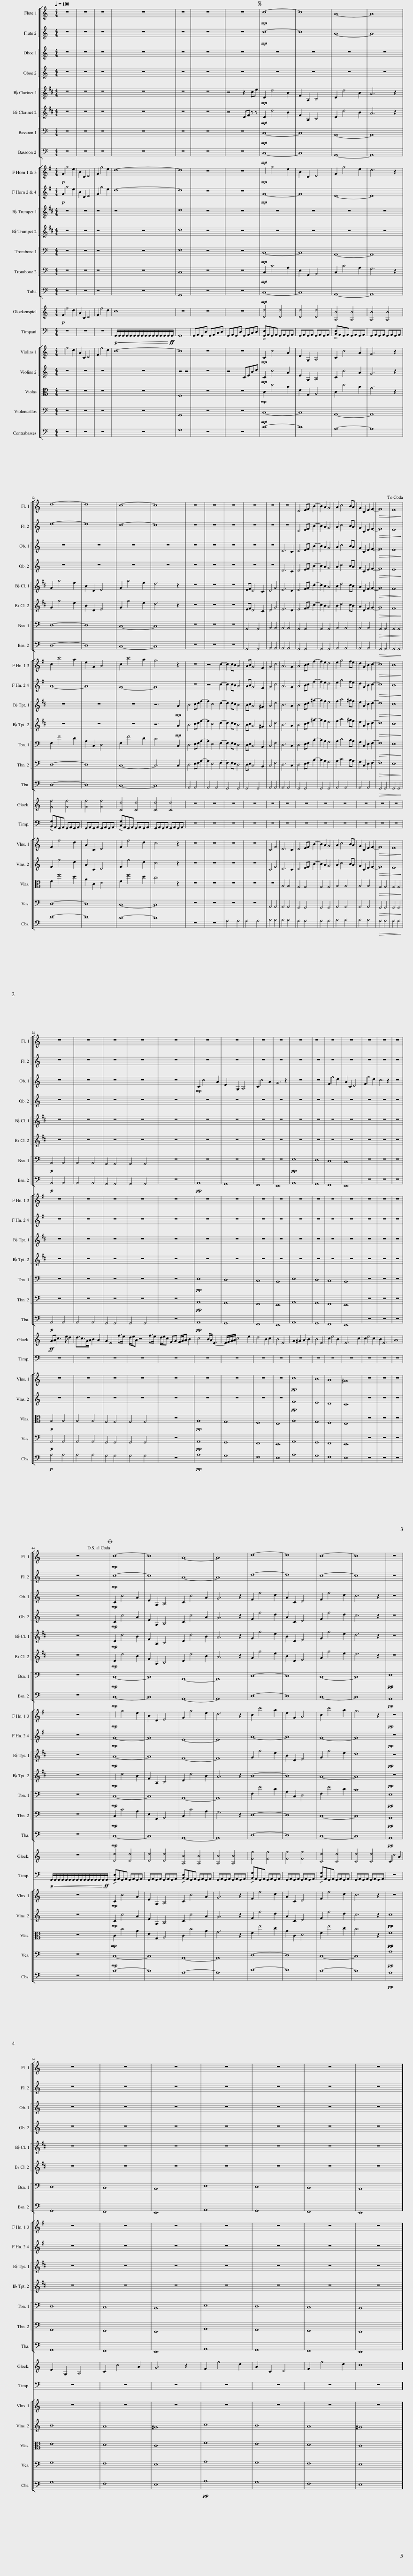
X:1
%%score [ [ 1 2 ] [ 3 4 ] [ 5 6 ] [ 7 8 ] ] [ [ 9 10 ] [ 11 12 ] [ 13 14 ] 15 ] 16 17 [ [ 18 19 ] 20 21 22 ]
L:1/8
Q:1/4=100
M:4/4
I:linebreak $
K:C
V:1 treble
V:2 treble
V:3 treble
V:4 treble
V:5 treble transpose=-2
V:6 treble transpose=-2
V:7 bass
V:8 bass
V:9 treble transpose=-7
V:10 treble transpose=-7
V:11 treble transpose=-2
V:12 treble transpose=-2
V:13 bass
V:14 bass
V:15 bass
V:16 treble transpose=24
V:17 bass
V:18 treble
V:19 treble
V:20 alto
V:21 bass
V:22 bass transpose=-12
V:1
 z8 | z8 | z8 | z8 | z8 | %5
 z8 | z8 |S!mp! c8- | c8 | A8- | %10
 A8 |$ d8- | d8 | c8- | c8 | %15
 z8 | z8 | z8 | z8 | z8 | %20
 z8 | D4 EF B2- | B2 A2 G4 | A2 c4 BA | G2 C2 E2 F2- | %25
!>(! F8 | E8!>)!!dacoda! |$ z8 | z8 | z8 | %30
 z8 | z8 | z8 | z8 | z8 | %35
 z8 | z8 | z8 | z8 | z8 | %40
 z8 | z8 | z8 |$ z8!D.S.! |O!mp! c8- | %45
 c8 | A8- | A8 | d8- | d8 | %50
 c8- | c8 | z8 |$ z8 | z8 | %55
 z8 | z8 | z8 | z8 | z8 |] %60
V:2
 z8 | z8 | z8 | z8 | z8 | %5
 z8 | z8 |!mp! c8- | c8 | A8- | %10
 A8 |$ d8- | d8 | c8- | c8 | %15
 z8 | z8 | z8 | z8 | z8 | %20
 z8 | D4 EF B2- | B2 A2 G4 | A2 c4 BA | G2 C2 E2 F2- | %25
!>(! F8 | E8!>)! |$ z8 | z8 | z8 | %30
 z8 | z8 | z8 | z8 | z8 | %35
 z8 | z8 | z8 | z8 | z8 | %40
 z8 | z8 | z8 |$ z8 |!mp! c8- | %45
 c8 | A8- | A8 | d8- | d8 | %50
 c8- | c8 | z8 |$ z8 | z8 | %55
 z8 | z8 | z8 | z8 | z8 |] %60
V:3
 z8 | z8 | z8 | z8 | z8 | %5
 z8 | z8 | z8 | z8 | z8 | %10
 z8 |$ z8 | z8 | z8 | z8 | %15
 z8 | z8 | z8 | z8 | z8 | %20
 D6 C2 | D4 EF B2- | B2 A2 G4 | A2 c4 BA | G2 C2 E2 F2- | %25
!>(! F8 | E8!>)! |$ z8 | z8 | z8 | %30
 z8 | z8 |!mp! C2 c4 A2 | E2 G,2 A,4 | C2 c4 A2 | %35
 G6 z2 | z8 | z8 | F2 f4 d2 | A2 C2 D4 | %40
 F2 f4 d2 | c6 z2 | z8 |$ z8 |!mp! C2 c4 A2 | %45
 E2 G,2 A,4 | C2 c4 A2 | G6 z2 | F2 f4 d2 | A2 C2 D4 | %50
 F2 f4 d2 | c6 z2 | z8 |$ z8 | z8 | %55
 z8 | z8 | z8 | z8 | z8 |] %60
V:4
 z8 | z8 | z8 | z8 | z8 | %5
 z8 | z8 | z8 | z8 | z8 | %10
 z8 |$ z8 | z8 | z8 | z8 | %15
 z8 | z8 | z8 | z8 | z8 | %20
 D6 C2 | D4 EF B2- | B2 A2 G4 | A2 c4 BA | G2 C2 E2 F2- | %25
!>(! F8 | E8!>)! |$ z8 | z8 | z8 | %30
 z8 | z8 | z8 | z8 | z8 | %35
 z8 | z8 | z8 | z8 | z8 | %40
 z8 | z8 | z8 |$ z8 |!mp! C2 c4 A2 | %45
 E2 G,2 A,4 | C2 c4 A2 | G6 z2 | F2 f4 d2 | A2 C2 D4 | %50
 F2 f4 d2 | c6 z2 | z8 |$ z8 | z8 | %55
 z8 | z8 | z8 | z8 | z8 |] %60
V:5
[K:D] z8 | z8 | z8 | z8 | z8 | %5
 z8 | z4 z2 ce |!mp! D2 d4 B2 | F2 A,2 B,4 | D2 d4 B2 | %10
 A6 z2 |$ G2 g4 e2 | B2 D2 E4 | G2 g4 e2 | d6 z2 | %15
 z8 | z8 | z8 | EF D4 C2 | D4 G4 | %20
 E6 D2 | E4 FG c2- | c2 B2 A4 | B2 d4 cB | A2 D2 F2 G2- | %25
!>(! G8 | F8!>)! |$ z8 | z8 | z8 | %30
 z8 | z8 | z8 | z8 | z8 | %35
 z8 | z8 | z8 | z8 | z8 | %40
 z8 | z8 | z8 |$ z8 |!mp! D2 d4 B2 | %45
 F2 A,2 B,4 | D2 d4 B2 | A6 z2 | G2 g4 e2 | B2 D2 E4 | %50
 G2 g4 e2 | d6 z2 | z8 |$ z8 | z8 | %55
 z8 | z8 | z8 | z8 | z8 |] %60
V:6
[K:D] z8 | z8 | z8 | z8 | z8 | %5
 z8 | z4 DF z z |!mp! D2 d4 B2 | F2 A,2 B,4 | D2 d4 B2 | %10
 A6 z2 |$ G2 g4 e2 | B2 D2 E4 | G2 g4 e2 | d6 z2 | %15
 z8 | z8 | z8 | EF D4 C2 | D4 G4 | %20
 E6 D2 | E4 FG c2- | c2 B2 A4 | B2 d4 cB | A2 D2 F2 G2- | %25
!>(! G8 | F8!>)! |$ z8 | z8 | z8 | %30
 z8 | z8 | z8 | z8 | z8 | %35
 z8 | z8 | z8 | z8 | z8 | %40
 z8 | z8 | z8 |$ z8 |!mp! D2 d4 B2 | %45
 F2 A,2 B,4 | D2 d4 B2 | A6 z2 | G2 g4 e2 | B2 D2 E4 | %50
 G2 g4 e2 | d6 z2 | z8 |$ z8 | z8 | %55
 z8 | z8 | z8 | z8 | z8 |] %60
V:7
 z8 | z8 | z8 | z8 | z8 | %5
 z8 | z8 |!mp! C,8- | C,8 | A,,8- | %10
 A,,8 |$ D,8- | D,8 | C,8- | C,8 | %15
 z8 | z8 | z8 | G,,4 G,,4 | A,,4 A,,4 | %20
 A,,4 A,,4 | G,,4 G,,4 | G,,4 G,,4 | A,,4 A,,4 | A,,4 A,,4 | %25
!>(! G,,4 G,,4 | G,,4 G,,4!>)! |$!p! A,,4 A,,4 | A,,4 A,,4 | G,,4 G,,4 | %30
 G,,4 G,,4 | z8 | z8 | z8 | z8 | %35
 z8 |!pp! E,8 | D,8 | C,8 | B,,8 | %40
 z8 | z8 | z8 |$ z8 |!mp! C,8- | %45
 C,8 | A,,8- | A,,8 | D,8- | D,8 | %50
 C,8- | C,8 |!pp!!pp! E,8 |$ D,8 | C,8 | %55
 B,,8 | E,8 | D,8 | C,8 | B,,8 |] %60
V:8
 z8 | z8 | z8 | z8 | z8 | %5
 z8 | z8 |!mp! C,8- | C,8 | A,,8- | %10
 A,,8 |$ D,8- | D,8 | C,8- | C,8 | %15
 z8 | z8 | z8 | G,,4 G,,4 | A,,4 A,,4 | %20
 A,,4 A,,4 | G,,4 G,,4 | G,,4 G,,4 | A,,4 A,,4 | A,,4 A,,4 | %25
!>(! G,,4 G,,4 | G,,4 G,,4!>)! |$!p! A,,4 A,,4 | A,,4 A,,4 | G,,4 G,,4 | %30
 G,,4 G,,4 | z8 |!pp! A,,8 | G,,8 | F,,8 | %35
 E,,8 | A,,8 | G,,8 | F,,8 | E,,8 | %40
 z8 | z8 | z8 |$ z8 |!mp! C,8- | %45
 C,8 | A,,8- | A,,8 | D,8- | D,8 | %50
 C,8- | C,8 |!pp! A,,8 |$ G,,8 | F,,8 | %55
 E,,8 | A,,8 | G,,8 | F,,8 | E,,8 |] %60
V:9
[K:G]!p! G2 g4 e2 | B2 D2 E4 | G2 g4 e2 | d8- | d8 | %5
 z8 | z8 |!mp! x2 g4 e2 | B2 D2 E4 | G2 g4 e2 | %10
 d6 z2 |$ c2 c'4 a2 | e2 G2 A4 | c2 c'4 a2 | g6 z2 | %15
 z8 | z6 c2- | c2 cB A4 | AB G4 F2 | G4 c4 | %20
 A6 G2 | A4 Bc f2- | f2 e2 d4 | e2 g4 fe | d2 G2 B2 c2- | %25
!>(! c8 | B8!>)! |$ z8 | z8 | z8 | %30
 z8 | z8 | z8 | z8 | z8 | %35
 z8 | z8 | z8 | z8 | z8 | %40
 z8 | z8 | z8 |$ z8 |!mp! x2 g4 e2 | %45
 B2 D2 E4 | G2 g4 e2 | d6 z2 | c2 c'4 a2 | e2 G2 A4 | %50
 c2 c'4 a2 | g6 z2 |!pp! z8 |$ z8 | z8 | %55
 z8 | z8 | z8 | z8 | z8 |] %60
V:10
[K:G]!p! G2 g4 e2 | B2 D2 E4 | G2 g4 e2 | d8- | d8 | %5
 z8 | z8 |!mp! G8- | G8 | E8- | %10
 E8 |$ A8- | A8 | G8- | G8 | %15
 z8 | z6 c2- | c2 cB A4 | AB G4 F2 | G4 c4 | %20
 A6 G2 | A4 Bc f2- | f2 e2 d4 | e2 g4 fe | d2 G2 B2 c2- | %25
!>(! c8 | B8!>)! |$ z8 | z8 | z8 | %30
 z8 | z8 | z8 | z8 | z8 | %35
 z8 | z8 | z8 | z8 | z8 | %40
 z8 | z8 | z8 |$ z8 |!mp! G8- | %45
 G8 | E8- | E8 | A8- | A8 | %50
 G8- | G8 |!pp! z8 |$ z8 | z8 | %55
 z8 | z8 | z8 | z8 | z8 |] %60
V:11
[K:D] z8 | z8 | z8 | z8 | d8 | %5
 z8 | z8 | z8 | z8 | z8 | %10
 z8 |$ z8 | z8 | z8 | z6!mp! A2 | %15
 B4 cd f2- | f2 c4 d2- | d2 dc B4 | Bc A4 ^G2 | A4 d4 | %20
 B6 A2 | B4 cd ^g2- | g2 f2 e4 | f2 a4 ^gf | e2 A2 c2 d2- | %25
!>(! d8 | c8!>)! |$ z8 | z8 | z8 | %30
 z8 | z8 | z8 | z8 | z8 | %35
 z8 | z8 | z8 | z8 | z8 | %40
 z8 | z8 | z8 |$ z8 |!mp! A8- | %45
 A8 | F8- | F8 | G2 g4 e2 | B2 D2 E4 | %50
 G2 g4 e2 | d8 |!pp! z8 |$ z8 | z8 | %55
 z8 | z8 | z8 | z8 | z8 |] %60
V:12
[K:D] z8 | z8 | z8 | z8 | d8 | %5
 z8 | z8 | z8 | z8 | z8 | %10
 z8 |$ z8 | z8 | z8 | z6!mp! A2 | %15
 B4 cd f2- | f2 c4 d2- | d2 dc B4 | Bc A4 ^G2 | A4 d4 | %20
 B6 A2 | B4 cd ^g2- | g2 f2 e4 | f2 a4 ^gf | e2 A2 c2 d2- | %25
!>(! d8 | c8!>)! |$ z8 | z8 | z8 | %30
 z8 | z8 | z8 | z8 | z8 | %35
 z8 | z8 | z8 | z8 | z8 | %40
 z8 | z8 | z8 |$ z8 |!mp! x2 d4 B2 | %45
 F2 A,2 B,4 | D2 d4 B2 | A6 z2 | B8- | B8 | %50
 A8- | A8 |!pp! z8 |$ z8 | z8 | %55
 z8 | z8 | z8 | z8 | z8 |] %60
V:13
 z8 | z8 | z8 | z8 | F,8 | %5
 z8 | z8 |!mp! C,8- | C,8 | A,,8- | %10
 A,,8 |$ F,2 F4 D2 | A,2 C,2 D,4 | F,2 F4 D2 | C6 C,2 | %15
 D,4 E,F, A,2- | A,2 E,4 F,2- | F,2 F,E, D,4 | D,E, C,4 B,,2 | C,4 F,4 | %20
 D,6 C,2 | D,4 E,F, B,2- | B,2 A,2 G,4 | A,2 C4 B,A, | G,2 C,2 E,2 F,2- | %25
!>(! F,8 | E,8!>)! |$ z8 | z8 | z8 | %30
 z8 | z8 |!pp! E,8 | D,8 | C,8 | %35
 B,,8 | E,8 | D,8 | C,8 | B,,8 | %40
 z8 | z8 | z8 |$ z8 |!mp! C,8- | %45
 C,8 | A,,8- | A,,8 | F,2 F4 D2 | A,2 C,2 D,4 | %50
 F,2 F4 D2 | C8 |!pp! E,8 |$ D,8 | C,8 | %55
 B,,8 | E,8 | D,8 | C,8 | B,,8 |] %60
V:14
 z8 | z8 | z8 | z8 | C,8 | %5
 z8 | z8 |!mp! C,2 C4 A,2 | E,2 G,,2 A,,4 | C,2 C4 A,2 | %10
 G,6 z2 |$ D,8- | D,8 | C,8- | C,6 C,2 | %15
 D,4 E,F, A,2- | A,2 E,4 F,2- | F,2 F,E, D,4 | D,E, C,4 B,,2 | C,4 F,4 | %20
 D,6 C,2 | D,4 E,F, B,2- | B,2 A,2 G,4 | A,2 C4 B,A, | G,2 C,2 E,2 F,2- | %25
!>(! F,8 | E,8!>)! |$ z8 | z8 | z8 | %30
 z8 | z8 |!pp! A,,8 | G,,8 | F,,8 | %35
 E,,8 | A,,8 | G,,8 | F,,8 | E,,8 | %40
 z8 | z8 | z8 |$ z8 |!mp! C,2 C4 A,2 | %45
 E,2 G,,2 A,,4 | C,2 C4 A,2 | G,6 z2 | D,8- | D,8 | %50
 C,8- | C,8 |!pp! A,,8 |$ G,,8 | F,,8 | %55
 E,,8 | A,,8 | G,,8 | F,,8 | E,,8 |] %60
V:15
 z8 | z8 | z8 | z8 | G,,8 | %5
 z8 | z8 |!mp! C,8- | C,8 | A,,8- | %10
 A,,8 |$ D,8- | D,8 | C,8- | C,8 | %15
 A,,4 A,,4 | A,,4 A,,4 | G,,4 G,,4 | G,,4 G,,4 | A,,4 A,,4 | %20
 A,,4 A,,4 | G,,4 G,,4 | G,,4 G,,4 | A,,4 A,,4 | A,,4 A,,4 | %25
!>(! G,,4 G,,4 | G,,4 G,,4!>)! |$!p! A,,4 A,,4 | A,,4 A,,4 | G,,4 G,,4 | %30
 G,,4 G,,4 | z8 |!pp! A,,8 | G,,8 | F,,8 | %35
 E,,8 | A,,8 | G,,8 | F,,8 | E,,8 | %40
 z8 | z8 | z8 |$ z8 |!mp! C,8- | %45
 C,8 | A,,8- | A,,8 | D,8- | D,8 | %50
 C,8- | C,8 |!pp! A,,8 |$ G,,8 | F,,8 | %55
 E,,8 | A,,8 | G,,8 | F,,8 | E,,8 |] %60
V:16
!p! F2 f4 d2 | A2 C2 D4 | F2 f4 d2 | c8 | z8 | %5
 z8 | z8 | [Dd]4 [Dd]4 | [Dd]4 [Dd]4 | [A,B]4 [A,B]4 | %10
 [A,B]4 [A,B]4 |$ [Ff]4 [Ff]4 | [Ff]4 [Ff]4 | [Cd]4 [Cd]4 | [Cd]4 [Cd]4 | %15
 z8 | z8 | z8 | z8 | z8 | %20
 z8 | z8 | z8 | z8 | z8 | %25
 z8 | z8 |$!ff! GA c3 e d2 | d3/2c>GA/ B2 A2 | G2 E4 f>e | %30
 d/e/A z4 f>e | d/e/c FG F/G/A B2 | c4 B/A/ E3- | E/F/G/A/ c4 e2 | d4 B2 c2 | %35
 B4 E4 | G2 ^G2 A2 B2 | B4 E4 | c2 e4 B2 | E6 c2 | %40
 c2 e4 c2 | B2 E6 | A8 |$ z8 | [Dd]4 [Dd]4 | %45
 [Dd]4 [Dd]4 | [A,B]4 [A,B]4 | [A,B]4 [A,B]4 | [Ff]4 [Ff]4 | [Ff]4 [Ff]4 | %50
 [Cd]4 [Cd]4 | [Cd]4 [Cd]4 | C2 c4 A2 |$ E2 G,2 A,4 | C2 c4 A2 | %55
 G6 z2 | F2 f4 d2 | A2 C2 D4 | F2 f4 d2 | c8 |] %60
V:17
 z8 | z8 | z8 |!p!!<(! G,,/G,,/G,,/G,,/G,,/G,,/G,,/G,,/G,,/G,,/G,,/G,,/G,,/G,,/G,,/!ff!G,,/!<)! | G,,8 | %5
 G,,A,,G,,D, G,,A,,C,D, | G,,A,,G,,D, G,,A,,C,D, | !>![G,,E,]A,,G,,A,, G,,A,,G,,A,, | G,,A,,G,,A,, G,,A,,G,,A,, | !>![B,,E,]A,,G,,A,, G,,A,,G,,A,, | %10
 G,,A,,G,,A,, G,,A,,G,,A,, |$ !>![B,,G,]A,,G,,A,, G,,A,,G,,A,, | G,,A,,G,,A,, G,,A,,G,,A,, | !>![C,G,]A,,G,,A,, G,,A,,G,,A,, | G,,A,,G,,A,, G,,A,,G,,A,, | %15
 z8 | z8 | z8 | z8 | z8 | %20
 z8 | z8 | z8 | z8 | z8 | %25
 z8 | z8 |$ z8 | z8 | z8 | %30
 z8 | z8 | z8 | z8 | z8 | %35
 z8 | z8 | z8 | z8 | z8 | %40
 z8 | z8 | z8 |$!p!!<(! G,,/G,,/G,,/G,,/G,,/G,,/G,,/G,,/G,,/G,,/G,,/G,,/G,,/G,,/G,,/!ff!G,,/!<)! | !>![G,,E,]A,,G,,A,, G,,A,,G,,A,, | %45
 G,,A,,G,,A,, G,,A,,G,,A,, | !>![B,,E,]A,,G,,A,, G,,A,,G,,A,, | G,,A,,G,,A,, G,,A,,G,,A,, | !>![B,,G,]A,,G,,A,, G,,A,,G,,A,, | G,,A,,G,,A,, G,,A,,G,,A,, | %50
 !>![C,G,]A,,G,,A,, G,,A,,G,,A,, | G,,A,,G,,A,, G,,A,,G,,A,, | z8 |$ z8 | z8 | %55
 z8 | z8 | z8 | z8 | z8 |] %60
V:18
 x2 f4 d2 | A2 C2 D4 | F2 f4 d2 | c8- | c8 | %5
 z8 | z8 |!mp! C2 c4 A2 | E2 G,2 A,4 | C2 c4 A2 | %10
 G6 z2 |$ F2 f4 d2 | A2 C2 D4 | F2 f4 d2 | c6 z2 | %15
 z8 | z8 | z8 | z8 | C4 F4 | %20
 D6 C2 | D4 EF B2- | B2 A2 G4 | A2 c4 BA | G2 C2 E2 F2- | %25
!>(! F8 | E8!>)! |$ z8 | z8 | z8 | %30
 z8 | z8 | z8 | z8 | z8 | %35
 z8 |!pp! c8 | B8 | A8 | ^G8 | %40
 z8 | z8 | z8 |$ z8 |!mp! C2 c4 A2 | %45
 E2 G,2 A,4 | C2 c4 A2 | G6 z2 | F2 f4 d2 | A2 C2 D4 | %50
 F2 f4 d2 | c6 z2 | z8 |$ z8 | z8 | %55
 z8 | z8 | z8 | z8 | z8 |] %60
V:19
 z8 | z8 | z8 | z8 | z4 z4 | %5
 z8 | z4 CEBd |!mp! C2 c4 A2 | E2 G,2 A,4 | C2 c4 A2 | %10
 G6 z2 |$ F2 f4 d2 | A2 C2 D4 | F2 f4 d2 | c6 z2 | %15
 z8 | z8 | z8 | z8 | C4 F4 | %20
 D6 C2 | D4 EF B2- | B2 A2 G4 | A2 c4 BA | G2 C2 E2 F2- | %25
!>(! F8 | E8!>)! |$ z8 | z8 | z8 | %30
 z8 | z8 | z8 | z8 | z8 | %35
 z8 |!pp! F8 | E8 | D8 | C8 | %40
 z8 | z8 | z8 |$ z8 |!mp! C2 c4 A2 | %45
 E2 G,2 A,4 | C2 c4 A2 | G6 z2 | F2 f4 d2 | A2 C2 D4 | %50
 F2 f4 d2 | c6 z2 |!pp!!pp! c8 |$ B8 | A8 | %55
 ^G8 | c8 | B8 | A8 | ^G8 |] %60
V:20
 z8 | z8 | z8 | z8 | F,8 | %5
 z8 | z8 |!mp! C2 c4 A2 | E2 G,2 A,4 | C2 c4 A2 | %10
 G6 z2 |$ F2 f4 d2 | A2 C2 D4 | F2 f4 d2 | c6 z2 | %15
 z8 | z8 | z8 | z8 | z8 | %20
 A,4 A,4 | G,4 G,4 | G,4 G,4 | A,4 A,4 | A,4 A,4 | %25
!>(! G,4 G,4 | G,4 G,4!>)! |$!p! A,4 A,4 | A,4 A,4 | G,4 G,4 | %30
 G,4 G,4 | z8 |!pp! A,8 | G,8 | F,8 | %35
 E,8 | A,8 | G,8 | F,8 | E,8 | %40
 z8 | z8 | z8 |$ z8 |!mp! C2 c4 A2 | %45
 E2 G,2 A,4 | C2 c4 A2 | G6 z2 | F2 f4 d2 | A2 C2 D4 | %50
 F2 f4 d2 | c6 z2 |!pp!!pp! F8 |$ E8 | D8 | %55
 C8 | F8 | E8 | D8 | C8 |] %60
V:21
 z8 | z8 | z8 | z8 | G,,8 | %5
 z8 | z8 |!mp! C,8- | C,8 | A,,8- | %10
 A,,8 |$ D,8- | D,8 | C,8- | C,8 | %15
 z8 | z8 | z8 | z8 | A,,4 A,,4 | %20
 A,,4 A,,4 | G,,4 G,,4 | G,,4 G,,4 | A,,4 A,,4 | A,,4 A,,4 | %25
!>(! G,,4 G,,4 | G,,4 G,,4!>)! |$!p! A,,4 A,,4 | A,,4 A,,4 | G,,4 G,,4 | %30
 G,,4 G,,4 | z8 |!pp! A,,8 | G,,8 | F,,8 | %35
 E,,8 | A,,8 | G,,8 | F,,8 | E,,8 | %40
 z8 | z8 | z8 |$ z8 |!mp! C,8- | %45
 C,8 | A,,8- | A,,8 | D,8- | D,8 | %50
 C,8- | C,8 |!pp! A,8 |$ G,8 | F,8 | %55
 E,8 | A,8 | G,8 | F,8 | E,8 |] %60
V:22
 z8 | z8 | z8 | z8 | G,8 | %5
 z8 | z8 | C8- | C8 | A,8- | %10
 A,8 |$ D8- | D8 | C8- | C8 | %15
 z8 | z8 | G,4 G,4 | G,4 G,4 | A,4 A,4 | %20
 A,4 A,4 | G,4 G,4 | G,4 G,4 | A,4 A,4 | A,4 A,4 | %25
!>(! G,4 G,4 | G,4 G,4!>)! |$!p! A,4 A,4 | A,4 A,4 | G,4 G,4 | %30
 G,4 G,4 | z8 |!pp! A,8 | G,8 | F,8 | %35
 E,8 | A,8 | G,8 | F,8 | E,8 | %40
 z8 | z8 | z8 |$ z8 | C8- | %45
 C8 | A,8- | A,8 | D8- | D8 | %50
 C8- | C8 |!pp! A,8 |$ G,8 | F,8 | %55
 E,8 |!pp! A,8 | G,8 | F,8 | E,8 |] %60
